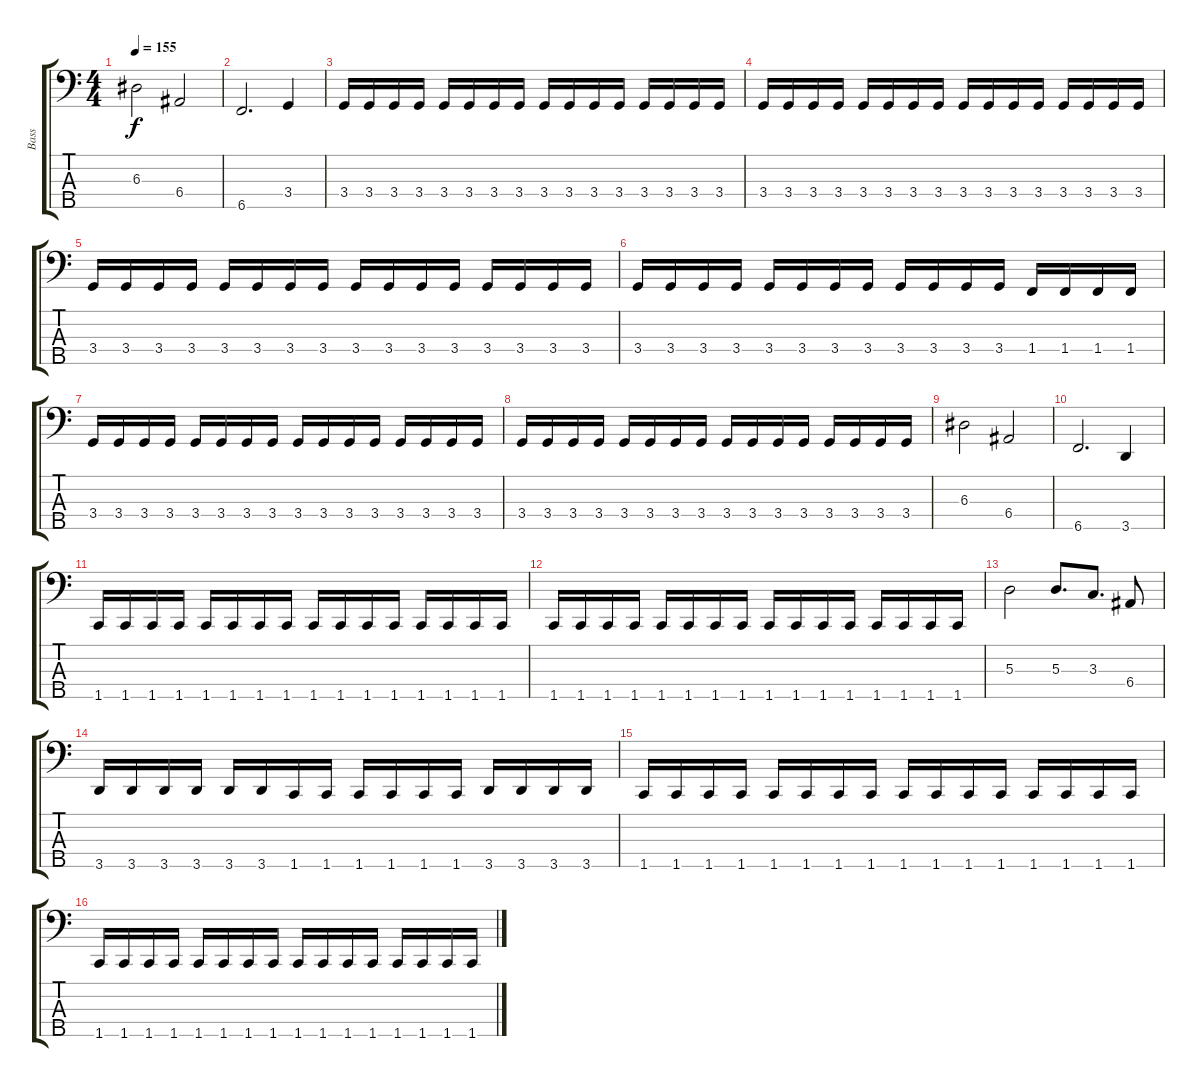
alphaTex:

\track ("Bass" "Bass") {instrument electricbassfinger}
\staff {score tabs}
\tuning (G2 D2 A1 E1 B0) {hide}
\ts (4 4)
\tempo 155
\clef f4
\ks c
6.3.2{dy f} 6.4.2 |
6.5.2{d} 3.4.4 |
3.4.16 3.4.16 3.4.16 3.4.16 3.4.16 3.4.16 3.4.16 3.4.16 3.4.16 3.4.16 3.4.16 3.4.16 3.4.16 3.4.16 3.4.16 3.4.16 |
3.4.16 3.4.16 3.4.16 3.4.16 3.4.16 3.4.16 3.4.16 3.4.16 3.4.16 3.4.16 3.4.16 3.4.16 3.4.16 3.4.16 3.4.16 3.4.16 |
3.4.16 3.4.16 3.4.16 3.4.16 3.4.16 3.4.16 3.4.16 3.4.16 3.4.16 3.4.16 3.4.16 3.4.16 3.4.16 3.4.16 3.4.16 3.4.16 |
3.4.16 3.4.16 3.4.16 3.4.16 3.4.16 3.4.16 3.4.16 3.4.16 3.4.16 3.4.16 3.4.16 3.4.16 1.4.16 1.4.16 1.4.16 1.4.16 |
3.4.16 3.4.16 3.4.16 3.4.16 3.4.16 3.4.16 3.4.16 3.4.16 3.4.16 3.4.16 3.4.16 3.4.16 3.4.16 3.4.16 3.4.16 3.4.16 |
3.4.16 3.4.16 3.4.16 3.4.16 3.4.16 3.4.16 3.4.16 3.4.16 3.4.16 3.4.16 3.4.16 3.4.16 3.4.16 3.4.16 3.4.16 3.4.16 |
6.3.2 6.4.2 |
6.5.2{d} 3.5.4 |
1.5.16 1.5.16 1.5.16 1.5.16 1.5.16 1.5.16 1.5.16 1.5.16 1.5.16 1.5.16 1.5.16 1.5.16 1.5.16 1.5.16 1.5.16 1.5.16 |
1.5.16 1.5.16 1.5.16 1.5.16 1.5.16 1.5.16 1.5.16 1.5.16 1.5.16 1.5.16 1.5.16 1.5.16 1.5.16 1.5.16 1.5.16 1.5.16 |
5.3.2 5.3.8{d} 3.3.8{d} 6.4.8 |
3.5.16 3.5.16 3.5.16 3.5.16 3.5.16 3.5.16 1.5.16 1.5.16 1.5.16 1.5.16 1.5.16 1.5.16 3.5.16 3.5.16 3.5.16 3.5.16 |
1.5.16 1.5.16 1.5.16 1.5.16 1.5.16 1.5.16 1.5.16 1.5.16 1.5.16 1.5.16 1.5.16 1.5.16 1.5.16 1.5.16 1.5.16 1.5.16 |
1.5.16 1.5.16 1.5.16 1.5.16 1.5.16 1.5.16 1.5.16 1.5.16 1.5.16 1.5.16 1.5.16 1.5.16 1.5.16 1.5.16 1.5.16 1.5.16
